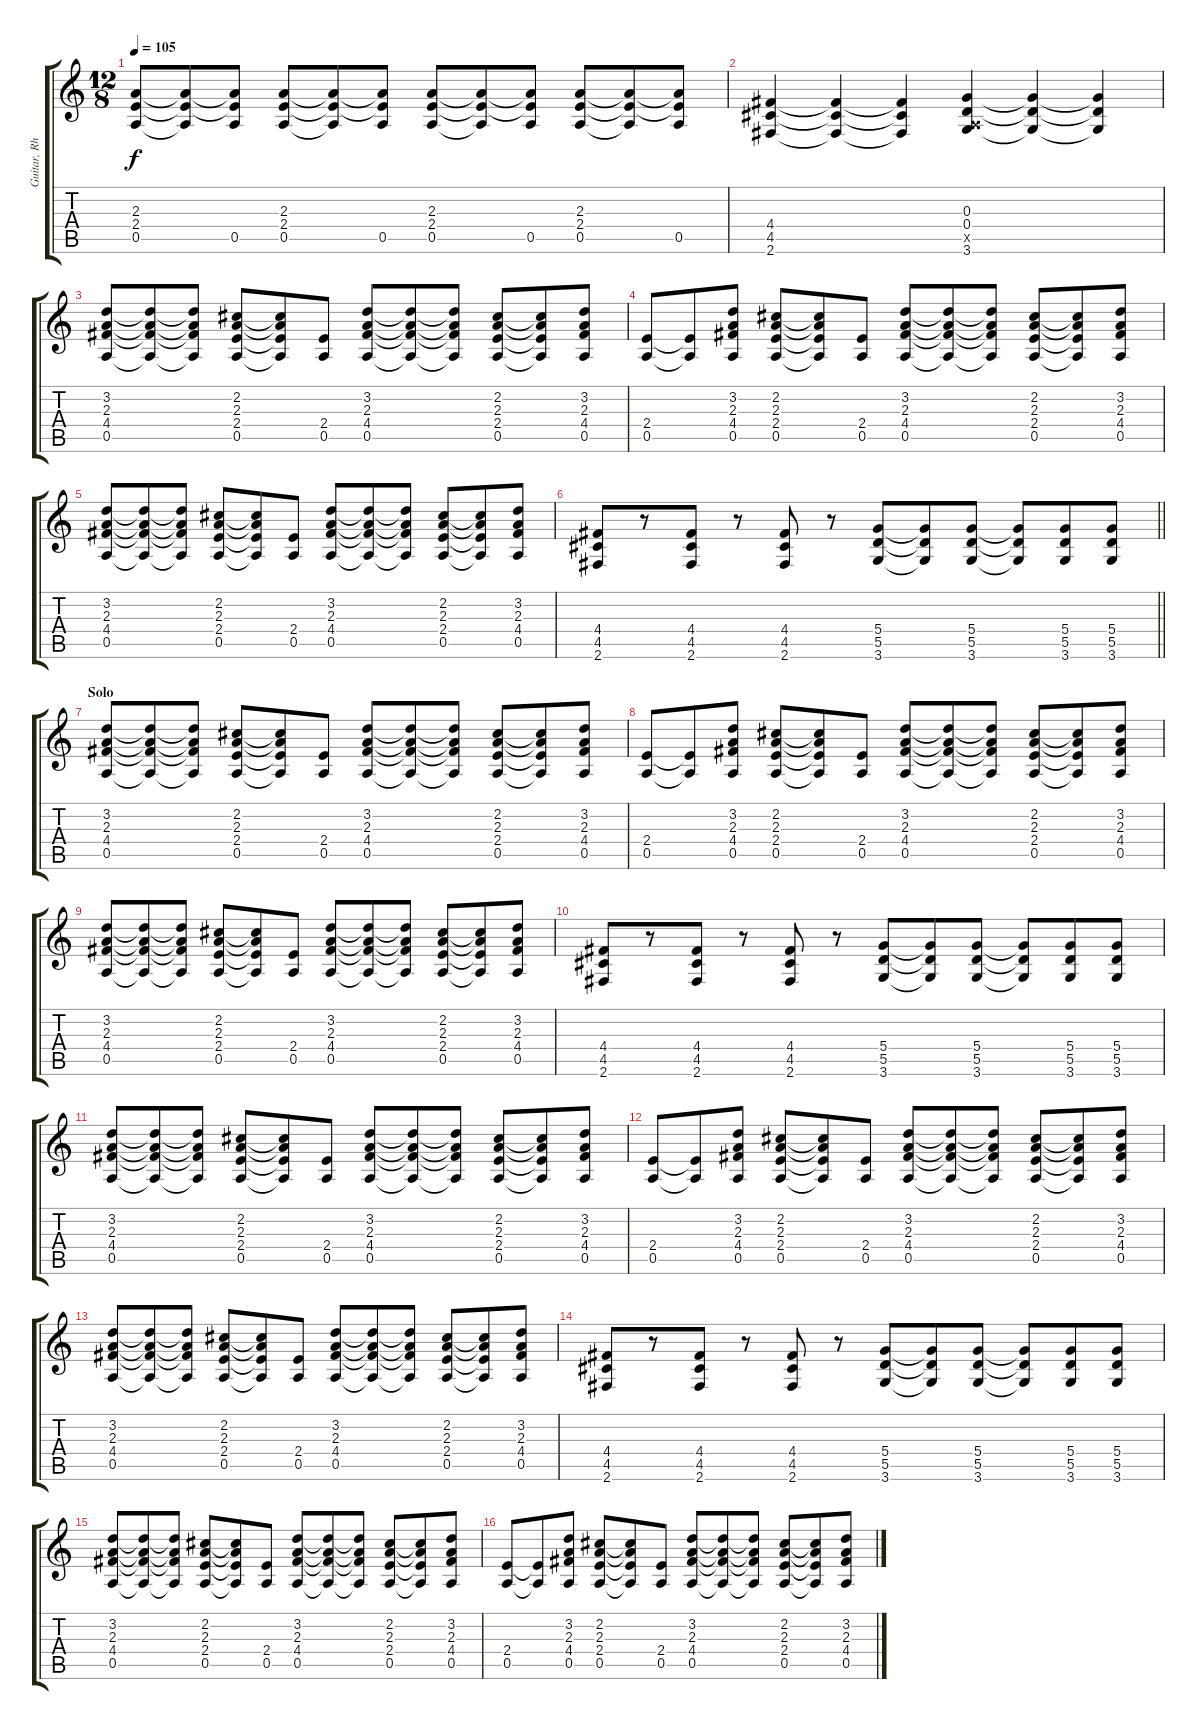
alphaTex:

\track ("Guitar, Rhythm" "Guitar, Rh") {instrument overdrivenguitar}
\staff {score tabs}
\tuning (E4 B3 G3 D3 A2 E2) {hide}
\ts (12 8)
\tempo 105
\clef g2
\ks c
(2.3 2.4 0.5).8{dy f} (2.3{t} 2.4{t} 0.5{t}).8 (2.3{t} 2.4{t} 0.5).8 (2.3 2.4 0.5).8 (2.3{t} 2.4{t} 0.5{t}).8 (2.3{t} 2.4{t} 0.5).8 (2.3 2.4 0.5).8 (2.3{t} 2.4{t} 0.5{t}).8 (2.3{t} 2.4{t} 0.5).8 (2.3 2.4 0.5).8 (2.3{t} 2.4{t} 0.5{t}).8 (2.3{t} 2.4{t} 0.5).8 |
(4.4 4.5 2.6).4 (4.4{t} 4.5{t} 2.6{t}).4 (4.4{t} 4.5{t} 2.6{t}).4 (0.3 0.4 0.5{x} 3.6).4 (0.3{t} 0.4{t} 3.6{t}).4 (0.3{t} 0.4{t} 3.6{t}).4 |
(3.2 2.3 4.4 0.5).8 (3.2{t} 2.3{t} 4.4{t} 0.5{t}).8 (3.2{t} 2.3{t} 4.4{t} 0.5{t}).8 (2.2 2.3 2.4 0.5).8 (2.2{t} 2.3{t} 2.4{t} 0.5{t}).8 (2.4 0.5).8 (3.2 2.3 4.4 0.5).8 (3.2{t} 2.3{t} 4.4{t} 0.5{t}).8 (3.2{t} 2.3{t} 4.4{t} 0.5{t}).8 (2.2 2.3 2.4 0.5).8 (2.2{t} 2.3{t} 2.4{t} 0.5{t}).8 (3.2 2.3 4.4 0.5).8 |
(2.4 0.5).8 (2.4{t} 0.5{t}).8 (3.2 2.3 4.4 0.5).8 (2.2 2.3 2.4 0.5).8 (2.2{t} 2.3{t} 2.4{t} 0.5{t}).8 (2.4 0.5).8 (3.2 2.3 4.4 0.5).8 (3.2{t} 2.3{t} 4.4{t} 0.5{t}).8 (3.2{t} 2.3{t} 4.4{t} 0.5{t}).8 (2.2 2.3 2.4 0.5).8 (2.2{t} 2.3{t} 2.4{t} 0.5{t}).8 (3.2 2.3 4.4 0.5).8 |
(3.2 2.3 4.4 0.5).8 (3.2{t} 2.3{t} 4.4{t} 0.5{t}).8 (3.2{t} 2.3{t} 4.4{t} 0.5{t}).8 (2.2 2.3 2.4 0.5).8 (2.2{t} 2.3{t} 2.4{t} 0.5{t}).8 (2.4 0.5).8 (3.2 2.3 4.4 0.5).8 (3.2{t} 2.3{t} 4.4{t} 0.5{t}).8 (3.2{t} 2.3{t} 4.4{t} 0.5{t}).8 (2.2 2.3 2.4 0.5).8 (2.2{t} 2.3{t} 2.4{t} 0.5{t}).8 (3.2 2.3 4.4 0.5).8 |
\barLineRight lightlight
(4.4 4.5 2.6).8 r.8 (4.4 4.5 2.6).8 r.8 (4.4 4.5 2.6).8 r.8 (5.4 5.5 3.6).8 (5.4{t} 5.5{t} 3.6{t}).8 (5.4 5.5 3.6).8 (5.4{t} 5.5{t} 3.6{t}).8 (5.4 5.5 3.6).8 (5.4 5.5 3.6).8 |
\section ("" "Solo")
(3.2 2.3 4.4 0.5).8 (3.2{t} 2.3{t} 4.4{t} 0.5{t}).8 (3.2{t} 2.3{t} 4.4{t} 0.5{t}).8 (2.2 2.3 2.4 0.5).8 (2.2{t} 2.3{t} 2.4{t} 0.5{t}).8 (2.4 0.5).8 (3.2 2.3 4.4 0.5).8 (3.2{t} 2.3{t} 4.4{t} 0.5{t}).8 (3.2{t} 2.3{t} 4.4{t} 0.5{t}).8 (2.2 2.3 2.4 0.5).8 (2.2{t} 2.3{t} 2.4{t} 0.5{t}).8 (3.2 2.3 4.4 0.5).8 |
(2.4 0.5).8 (2.4{t} 0.5{t}).8 (3.2 2.3 4.4 0.5).8 (2.2 2.3 2.4 0.5).8 (2.2{t} 2.3{t} 2.4{t} 0.5{t}).8 (2.4 0.5).8 (3.2 2.3 4.4 0.5).8 (3.2{t} 2.3{t} 4.4{t} 0.5{t}).8 (3.2{t} 2.3{t} 4.4{t} 0.5{t}).8 (2.2 2.3 2.4 0.5).8 (2.2{t} 2.3{t} 2.4{t} 0.5{t}).8 (3.2 2.3 4.4 0.5).8 |
(3.2 2.3 4.4 0.5).8 (3.2{t} 2.3{t} 4.4{t} 0.5{t}).8 (3.2{t} 2.3{t} 4.4{t} 0.5{t}).8 (2.2 2.3 2.4 0.5).8 (2.2{t} 2.3{t} 2.4{t} 0.5{t}).8 (2.4 0.5).8 (3.2 2.3 4.4 0.5).8 (3.2{t} 2.3{t} 4.4{t} 0.5{t}).8 (3.2{t} 2.3{t} 4.4{t} 0.5{t}).8 (2.2 2.3 2.4 0.5).8 (2.2{t} 2.3{t} 2.4{t} 0.5{t}).8 (3.2 2.3 4.4 0.5).8 |
(4.4 4.5 2.6).8 r.8 (4.4 4.5 2.6).8 r.8 (4.4 4.5 2.6).8 r.8 (5.4 5.5 3.6).8 (5.4{t} 5.5{t} 3.6{t}).8 (5.4 5.5 3.6).8 (5.4{t} 5.5{t} 3.6{t}).8 (5.4 5.5 3.6).8 (5.4 5.5 3.6).8 |
(3.2 2.3 4.4 0.5).8 (3.2{t} 2.3{t} 4.4{t} 0.5{t}).8 (3.2{t} 2.3{t} 4.4{t} 0.5{t}).8 (2.2 2.3 2.4 0.5).8 (2.2{t} 2.3{t} 2.4{t} 0.5{t}).8 (2.4 0.5).8 (3.2 2.3 4.4 0.5).8 (3.2{t} 2.3{t} 4.4{t} 0.5{t}).8 (3.2{t} 2.3{t} 4.4{t} 0.5{t}).8 (2.2 2.3 2.4 0.5).8 (2.2{t} 2.3{t} 2.4{t} 0.5{t}).8 (3.2 2.3 4.4 0.5).8 |
(2.4 0.5).8 (2.4{t} 0.5{t}).8 (3.2 2.3 4.4 0.5).8 (2.2 2.3 2.4 0.5).8 (2.2{t} 2.3{t} 2.4{t} 0.5{t}).8 (2.4 0.5).8 (3.2 2.3 4.4 0.5).8 (3.2{t} 2.3{t} 4.4{t} 0.5{t}).8 (3.2{t} 2.3{t} 4.4{t} 0.5{t}).8 (2.2 2.3 2.4 0.5).8 (2.2{t} 2.3{t} 2.4{t} 0.5{t}).8 (3.2 2.3 4.4 0.5).8 |
(3.2 2.3 4.4 0.5).8 (3.2{t} 2.3{t} 4.4{t} 0.5{t}).8 (3.2{t} 2.3{t} 4.4{t} 0.5{t}).8 (2.2 2.3 2.4 0.5).8 (2.2{t} 2.3{t} 2.4{t} 0.5{t}).8 (2.4 0.5).8 (3.2 2.3 4.4 0.5).8 (3.2{t} 2.3{t} 4.4{t} 0.5{t}).8 (3.2{t} 2.3{t} 4.4{t} 0.5{t}).8 (2.2 2.3 2.4 0.5).8 (2.2{t} 2.3{t} 2.4{t} 0.5{t}).8 (3.2 2.3 4.4 0.5).8 |
(4.4 4.5 2.6).8 r.8 (4.4 4.5 2.6).8 r.8 (4.4 4.5 2.6).8 r.8 (5.4 5.5 3.6).8 (5.4{t} 5.5{t} 3.6{t}).8 (5.4 5.5 3.6).8 (5.4{t} 5.5{t} 3.6{t}).8 (5.4 5.5 3.6).8 (5.4 5.5 3.6).8 |
(3.2 2.3 4.4 0.5).8 (3.2{t} 2.3{t} 4.4{t} 0.5{t}).8 (3.2{t} 2.3{t} 4.4{t} 0.5{t}).8 (2.2 2.3 2.4 0.5).8 (2.2{t} 2.3{t} 2.4{t} 0.5{t}).8 (2.4 0.5).8 (3.2 2.3 4.4 0.5).8 (3.2{t} 2.3{t} 4.4{t} 0.5{t}).8 (3.2{t} 2.3{t} 4.4{t} 0.5{t}).8 (2.2 2.3 2.4 0.5).8 (2.2{t} 2.3{t} 2.4{t} 0.5{t}).8 (3.2 2.3 4.4 0.5).8 |
(2.4 0.5).8 (2.4{t} 0.5{t}).8 (3.2 2.3 4.4 0.5).8 (2.2 2.3 2.4 0.5).8 (2.2{t} 2.3{t} 2.4{t} 0.5{t}).8 (2.4 0.5).8 (3.2 2.3 4.4 0.5).8 (3.2{t} 2.3{t} 4.4{t} 0.5{t}).8 (3.2{t} 2.3{t} 4.4{t} 0.5{t}).8 (2.2 2.3 2.4 0.5).8 (2.2{t} 2.3{t} 2.4{t} 0.5{t}).8 (3.2 2.3 4.4 0.5).8
